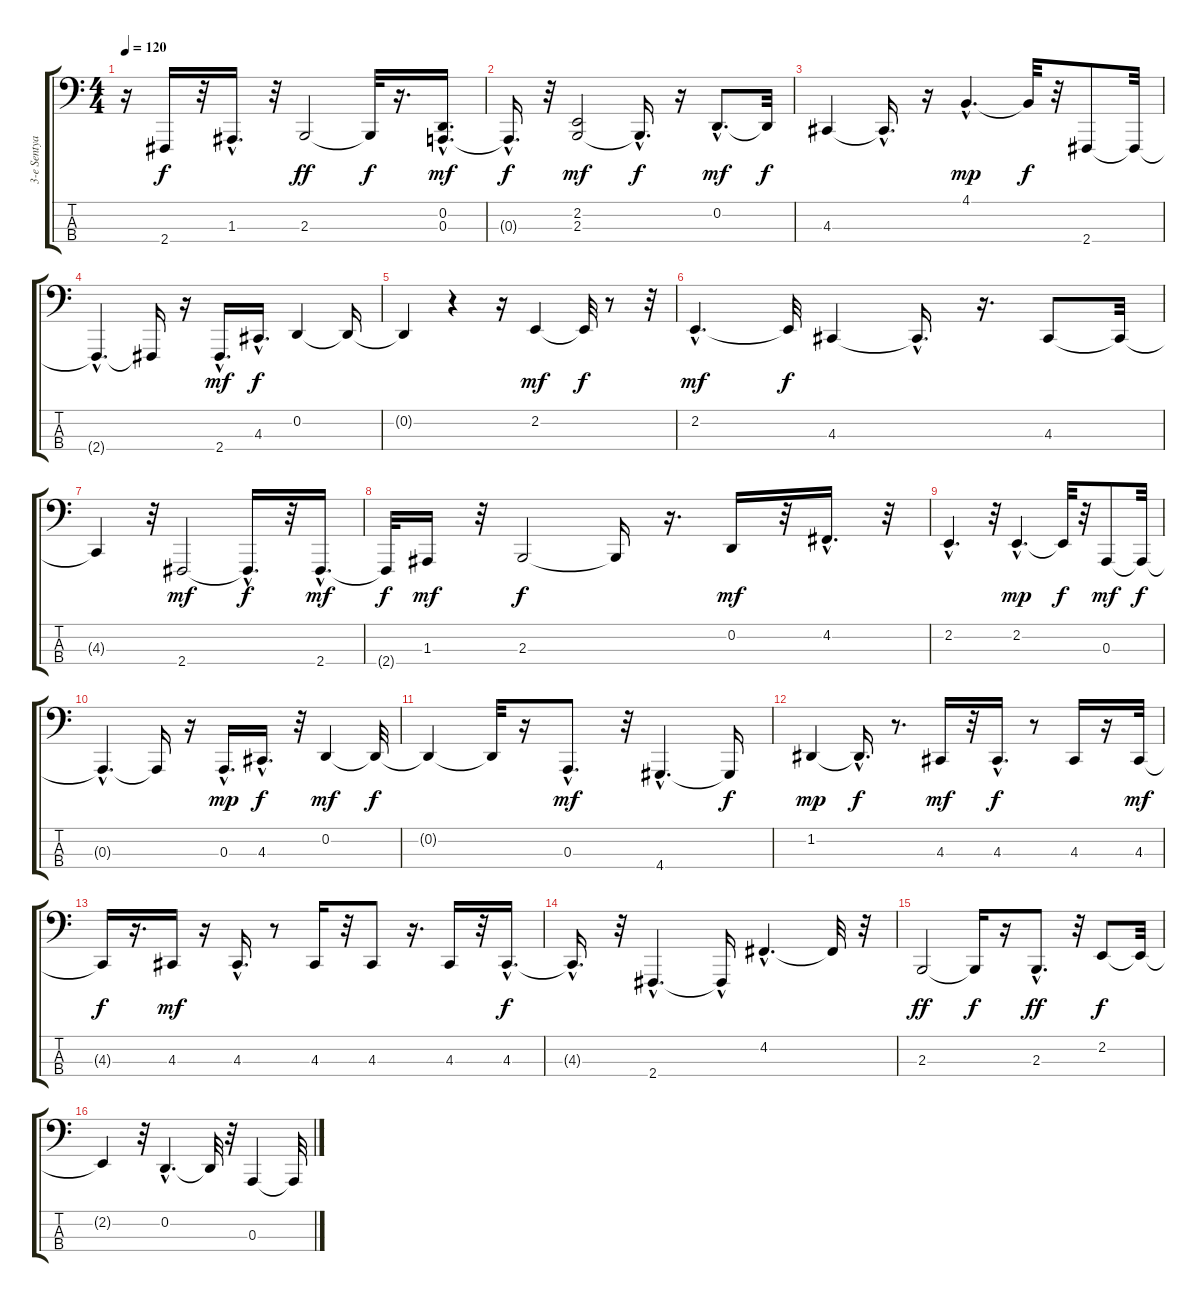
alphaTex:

\track ("3-e Sentyabrya - M.Shufutinsky" "3-e Sentya") {instrument acousticgrandpiano}
\staff {score tabs}
\tuning (G2 D2 A1 E1) {hide}
\ts (4 4)
\tempo 120
\clef f4
\ks c
r.16{dy f} 2.4.16 r.32 1.3{hac}.16{d} r.32 2.3.2{dy ff} 2.3{t}.32{dy f} r.16{d} (0.2 0.3{hac}).16{d dy mf} |
0.3{hac t}.16{d dy f} r.32 (2.2 2.3).2{dy mf} 2.3{hac t}.16{d dy f} r.16 0.2{hac}.8{d dy mf} 0.2{t}.32{dy f} |
4.3.4 4.3{hac t}.16{d} r.16 4.1{hac}.4{d dy mp} 4.1{t}.32{dy f} r.32 2.4.8 2.4{t}.32 |
2.4{hac t}.4{d} 2.4{t}.16 r.16 2.4{hac}.16{d dy mf} 4.3{hac}.16{d dy f} 0.2.4 0.2{t}.16 |
0.2{t}.4 r.4 r.16 2.2.4{dy mf} 2.2{t}.32{dy f} r.8 r.32 |
2.2{hac}.4{d dy mf} 2.2{t}.32{dy f} 4.3.4 4.3{hac t}.16{d} r.16{d} 4.3.8 4.3{t}.32 |
4.3{t}.4 r.32 2.4.2{dy mf} 2.4{hac t}.16{d dy f} r.32 2.4{hac}.16{d dy mf} |
2.4{t}.32{dy f} 1.3.16{dy mf} r.32 2.3.2{dy f} 2.3{t}.16 r.16{d} 0.2.16{dy mf} r.32 4.2{hac}.16{d} r.32 |
2.2{hac}.4{d} r.32 2.2{hac}.4{d dy mp} 2.2{t}.32{dy f} r.32 0.3.8{dy mf} 0.3{t}.32{dy f} |
0.3{hac t}.4{d} 0.3{t}.16 r.16 0.3{hac}.16{d dy mp} 4.3{hac}.16{d dy f} r.32 0.2.4{dy mf} 0.2{t}.32{dy f} |
0.2{t}.4 0.2{t}.32 r.16 0.3{hac}.8{d dy mf} r.32 4.4{hac}.4{d} 4.4{t}.16{dy f} |
1.2.4{dy mp} 1.2{hac t}.16{d dy f} r.8{d} 4.3.16{dy mf} r.32 4.3{hac}.16{d dy f} r.8 4.3.16 r.16 4.3.32{dy mf} |
4.3{t}.16{dy f} r.16{d} 4.3.16{dy mf} r.16 4.3{hac}.16{d} r.8 4.3.16 r.32 4.3.8 r.16{d} 4.3.16 r.32 4.3{hac}.16{d dy f} |
4.3{hac t}.16{d} r.32 2.4{hac}.4{d} 2.4{hac t}.16 4.2{hac}.4{d} 4.2{t}.32 r.32 |
2.3.2{dy ff} 2.3{t}.16{dy f} r.16 2.3{hac}.8{d dy ff} r.32 2.2.8{dy f} 2.2{t}.32 |
2.2{t}.4 r.32 0.2{hac}.4{d} 0.2{t}.32 r.32 0.3.4 0.3{t}.32
